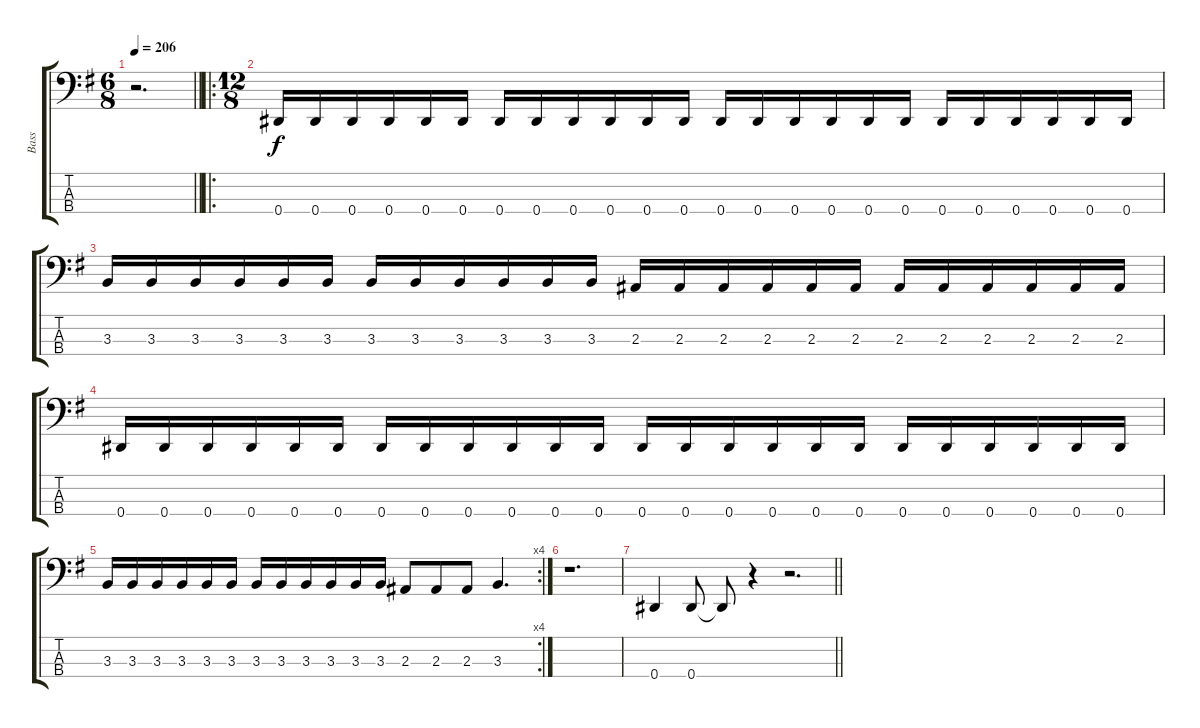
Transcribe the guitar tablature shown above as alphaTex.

\track ("Bass" "Bass") {instrument electricbasspick}
\staff {score tabs}
\tuning (Gb2 Db2 Ab1 Eb1) {hide}
\ts (6 8)
\tempo 206
\clef f4
\barLineRight lightlight
\ks g
r.2{d dy f} |
\ro
\ts (12 8)
\section ("" "")
0.4.16 0.4.16 0.4.16 0.4.16 0.4.16 0.4.16 0.4.16 0.4.16 0.4.16 0.4.16 0.4.16 0.4.16 0.4.16 0.4.16 0.4.16 0.4.16 0.4.16 0.4.16 0.4.16 0.4.16 0.4.16 0.4.16 0.4.16 0.4.16 |
3.3.16 3.3.16 3.3.16 3.3.16 3.3.16 3.3.16 3.3.16 3.3.16 3.3.16 3.3.16 3.3.16 3.3.16 2.3.16 2.3.16 2.3.16 2.3.16 2.3.16 2.3.16 2.3.16 2.3.16 2.3.16 2.3.16 2.3.16 2.3.16 |
0.4.16 0.4.16 0.4.16 0.4.16 0.4.16 0.4.16 0.4.16 0.4.16 0.4.16 0.4.16 0.4.16 0.4.16 0.4.16 0.4.16 0.4.16 0.4.16 0.4.16 0.4.16 0.4.16 0.4.16 0.4.16 0.4.16 0.4.16 0.4.16 |
\rc 4
3.3.16 3.3.16 3.3.16 3.3.16 3.3.16 3.3.16 3.3.16 3.3.16 3.3.16 3.3.16 3.3.16 3.3.16 2.3.8 2.3.8 2.3.8 3.3.4{d} |
r.1{d} |
\barLineRight lightlight
0.4.4 0.4.8 0.4{t}.8 r.4 r.2{d}
